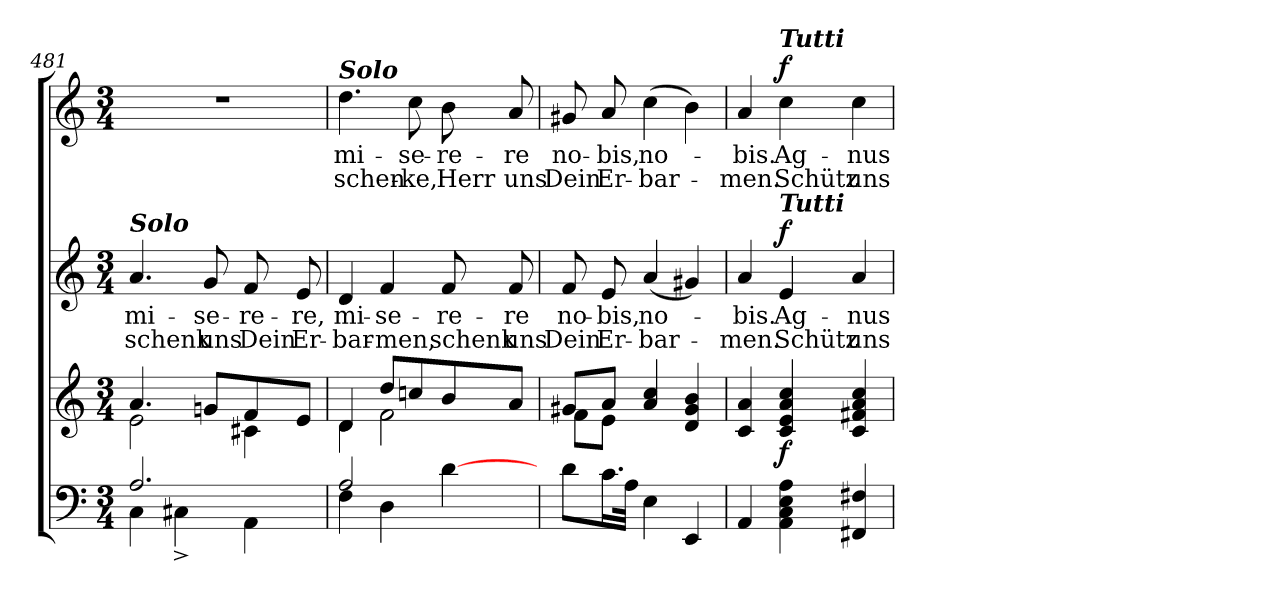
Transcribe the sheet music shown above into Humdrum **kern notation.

**kern	**kern	**dynam	**kern	**text	**text	**dynam	**kern	**text	**text	**dynam
*part3	*part3	*part3	*part2	*part2	*part2	*part2	*part1	*part1	*part1	*part1
*staff4	*staff3	*staff3/4	*staff2	*staff2	*staff2	*staff2	*staff1	*staff1	*staff1	*staff1
*clefF4	*clefG2	*	*clefG2	*	*	*	*clefG2	*	*	*
*k[]	*k[]	*	*k[]	*	*	*	*k[]	*	*	*
*C:	*C:	*	*C:	*	*	*	*C:	*	*	*
*M3/4	*M3/4	*	*M3/4	*	*	*	*M3/4	*	*	*
=481	=481	=481	=481	=481	=481	=481	=481	=481	=481	=481
*^	*^	*	*	*	*	*	*	*	*	*
!	!	!	!	!	!LO:TX:a:Bi:t=Solo	!	!	!	!	!	!	!
!	!	!	!	!	!	!LO:LY:b	!LO:LY:b	!	!	!	!	!
2.A/	4C\	4.a/	2e\	.	4.a/	mi-	schenk	.	2.r	.	.	.
.	4C#X^<\	.	.	.	.	.	.	.	.	.	.	.
!	!	!	!	!	!	!LO:LY:b	!LO:LY:b	!	!	!	!	!
.	.	8gn/L	.	.	8g/	-se-	uns	.	.	.	.	.
!	!	!	!	!	!	!LO:LY:b	!LO:LY:b	!	!	!	!	!
.	4AA\	8f/	4c#X\	.	8f/	-re-	Dein	.	.	.	.	.
!	!	!	!	!	!	!LO:LY:b	!LO:LY:b	!	!	!	!	!
.	.	8e/J	.	.	8e/	-re,	Er-	.	.	.	.	.
!!LO:LB:g=z
=482	=482	=482	=482	=482	=482	=482	=482	=482	=482	=482	=482	=482
!	!	!	!	!	!	!	!	!	!LO:TX:a:Bi:t=Solo	!	!	!
!	!	!	!	!	!	!LO:LY:b	!LO:LY:b	!	!	!LO:LY:b	!LO:LY:b	!
2A/	4F\	4d/	4d\	.	4d/	mi-	-bar-	.	4.dd\	mi-	schen-	.
!	!	!	!	!	!	!LO:LY:b	!LO:LY:b	!	!	!	!	!
.	4D\	8dd/L	2f\	.	4f/	-se-	-men,	.	.	.	.	.
!	!	!	!	!	!	!	!	!	!	!LO:LY:b	!LO:LY:b	!
.	.	8ccn/	.	.	.	.	.	.	8cc\	-se-	-ke,	.
!	!	!	!	!	!	!LO:LY:b	!LO:LY:b	!	!	!LO:LY:b	!LO:LY:b	!
4ryy	[>4d\	8b/	.	.	8f/	-re-	schenk	.	8b\	-re-	Herr	.
!	!	!	!	!	!	!LO:LY:b	!LO:LY:b	!	!	!LO:LY:b	!LO:LY:b	!
.	.	8a/J	.	.	8f/	-re	uns	.	8a/	-re	uns	.
*v	*v	*	*	*	*	*	*	*	*	*	*	*
=483	=483	=483	=483	=483	=483	=483	=483	=483	=483	=483	=483
!	!	!	!	!	!LO:LY:b	!LO:LY:b	!	!	!LO:LY:b	!LO:LY:b	!
8d\L	8g#X/L	8f\L	.	8f/	no-	Dein	.	8g#X/	no-	Dein	.
!	!	!	!	!	!LO:LY:b	!LO:LY:b	!	!	!LO:LY:b	!LO:LY:b	!
16.c\L	8a/J	8e\J	.	8e/	-bis,	Er-	.	8a/	-bis,	Er-	.
32A\JJk	.	.	.	.	.	.	.	.	.	.	.
!	!	!	!	!	!LO:LY:b	!LO:LY:b	!	!	!LO:LY:b	!LO:LY:b	!
4E\	4a/ 4cc/	2ryy	.	(<4a/	no-	-bar-	.	(>4cc\	no-	-bar-	.
4EE/	4d/ 4g#/ 4b/	.	.	4g#X/)	.	.	.	4b\)	.	.	.
*	*v	*v	*	*	*	*	*	*	*	*	*
=484	=484	=484	=484	=484	=484	=484	=484	=484	=484	=484
!	!	!	!	!LO:LY:b	!LO:LY:b	!	!	!LO:LY:b	!LO:LY:b	!
4AA/	4c/ 4a/	.	4a/	-bis.	-men.	.	4a/	-bis.	-men.	.
!	!	!	!	!	!	!	!LO:TX:a:Bi:t=Tutti	!	!	!
!	!	!	!LO:TX:a:Bi:t=Tutti	!	!	!	!	!	!	!
!	!	!LO:DY:b	!	!LO:LY:b	!LO:LY:b	!LO:DY:a	!	!LO:LY:b	!LO:LY:b	!LO:DY:a
4AA\ 4C\ 4E\ 4A\	4c/ 4e/ 4a/ 4cc/	f	4e/	Ag-	Schütz	f	4cc\	Ag-	Schütz	f
!	!	!	!	!LO:LY:b	!LO:LY:b	!	!	!LO:LY:b	!LO:LY:b	!
4FF#X/ 4F#X/	4c/ 4f#X/ 4a/ 4cc/	.	4a/	-nus	uns	.	4cc\	-nus	uns	.
=	=	=	=	=	=	=	=	=	=	=
*-	*-	*-	*-	*-	*-	*-	*-	*-	*-	*-
